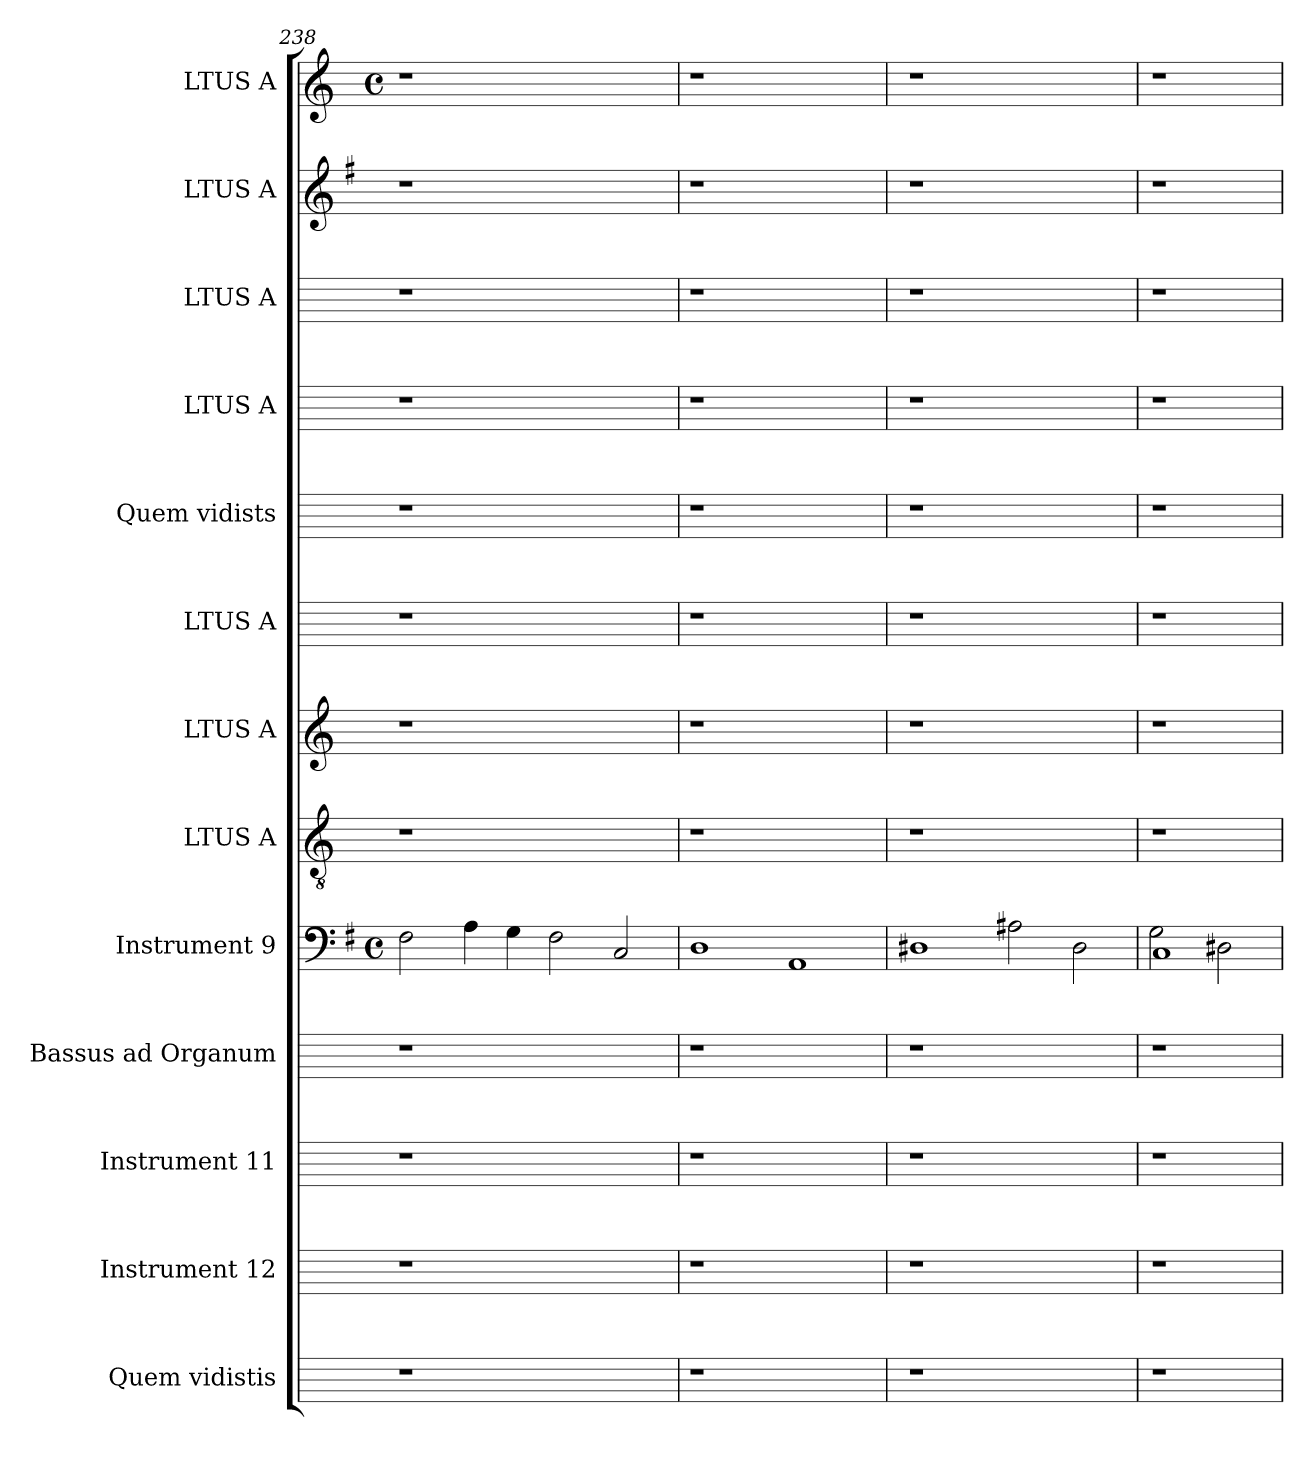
**kern	**kern	**kern	**kern	**kern	**kern	**kern	**kern	**kern	**kern	**kern	**kern	**kern
*part13	*part12	*part11	*part10	*part9	*part8	*part7	*part6	*part5	*part4	*part3	*part2	*part1
*staff13	*staff12	*staff11	*staff10	*staff9	*staff8	*staff7	*staff6	*staff5	*staff4	*staff3	*staff2	*staff1
*I"Quem vidistis	*I"Instrument 12	*I"Instrument 11	*I"Bassus ad Organum	*I"Instrument 9	*I"LTUS  A	*I"LTUS  A	*I"LTUS  A	*I"Quem vidists	*I"LTUS  A	*I"LTUS  A	*I"LTUS  A	*I"LTUS  A
*	*	*	*	*clefF4	*clefGv2	*clefG2	*	*	*	*	*clefG2	*clefG2
*	*	*	*	*k[f#]	*	*	*	*	*	*	*k[f#]	*
*	*	*	*	*G:	*	*	*	*	*	*	*G:	*
*	*	*	*	*M4/4	*	*	*	*	*	*	*	*M4/4
*	*	*	*	*met(c)	*	*	*	*	*	*	*	*met(c)
=238	=238	=238	=238	=238	=238	=238	=238	=238	=238	=238	=238	=238
1r	1r	1r	1r	2F#\	1r	1r	1r	1r	1r	1r	1r	1r
.	.	.	.	4A\	.	.	.	.	.	.	.	.
.	.	.	.	4G\	.	.	.	.	.	.	.	.
1ryy	1ryy	1ryy	1ryy	2F#\	1ryy	1ryy	1ryy	1ryy	1ryy	1ryy	1ryy	1ryy
.	.	.	.	2C/	.	.	.	.	.	.	.	.
=239	=239	=239	=239	=239	=239	=239	=239	=239	=239	=239	=239	=239
1r	1r	1r	1r	1D	1r	1r	1r	1r	1r	1r	1r	1r
1ryy	1ryy	1ryy	1ryy	1AA>	1ryy	1ryy	1ryy	1ryy	1ryy	1ryy	1ryy	1ryy
=240	=240	=240	=240	=240	=240	=240	=240	=240	=240	=240	=240	=240
1r	1r	1r	1r	1D#	1r	1r	1r	1r	1r	1r	1r	1r
1ryy	1ryy	1ryy	1ryy	2A#\	1ryy	1ryy	1ryy	1ryy	1ryy	1ryy	1ryy	1ryy
.	.	.	.	2D#\	.	.	.	.	.	.	.	.
!!LO:LB:g=z
=241	=241	=241	=241	=241	=241	=241	=241	=241	=241	=241	=241	=241
*	*	*	*	*^	*	*	*	*	*	*	*	*
1r	1r	1r	1r	1C	2G\	1r	1r	1r	1r	1r	1r	1r	1r
.	.	.	.	.	2D#\	.	.	.	.	.	.	.	.
*	*	*	*	*v	*v	*	*	*	*	*	*	*	*
=	=	=	=	=	=	=	=	=	=	=	=	=
*-	*-	*-	*-	*-	*-	*-	*-	*-	*-	*-	*-	*-
